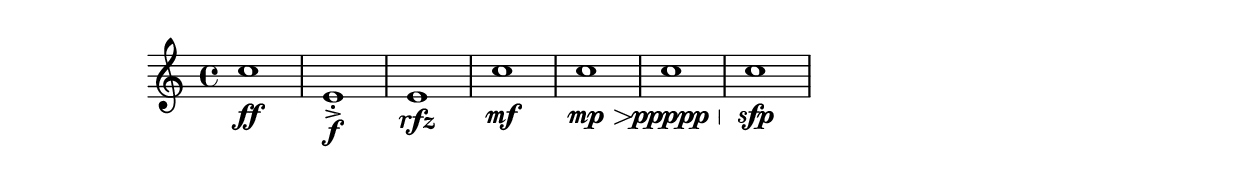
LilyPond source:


\version "2.16.0"

\header {texidoc = "Dynamic letters are kerned, and their weight
matches that of the hairpin signs.  The dynamic scripts should be
horizontally centered on the note head.  Scripts that should appear
closer to the note head (staccato, accent) are reckoned with.
"  }


\relative c'' {
  c1\ff
  e,-.-> \f
  e \rfz		      
  c' \mf
  c \mp \> 
  c\!\ppppp \< 
  c\sfp\!
}

